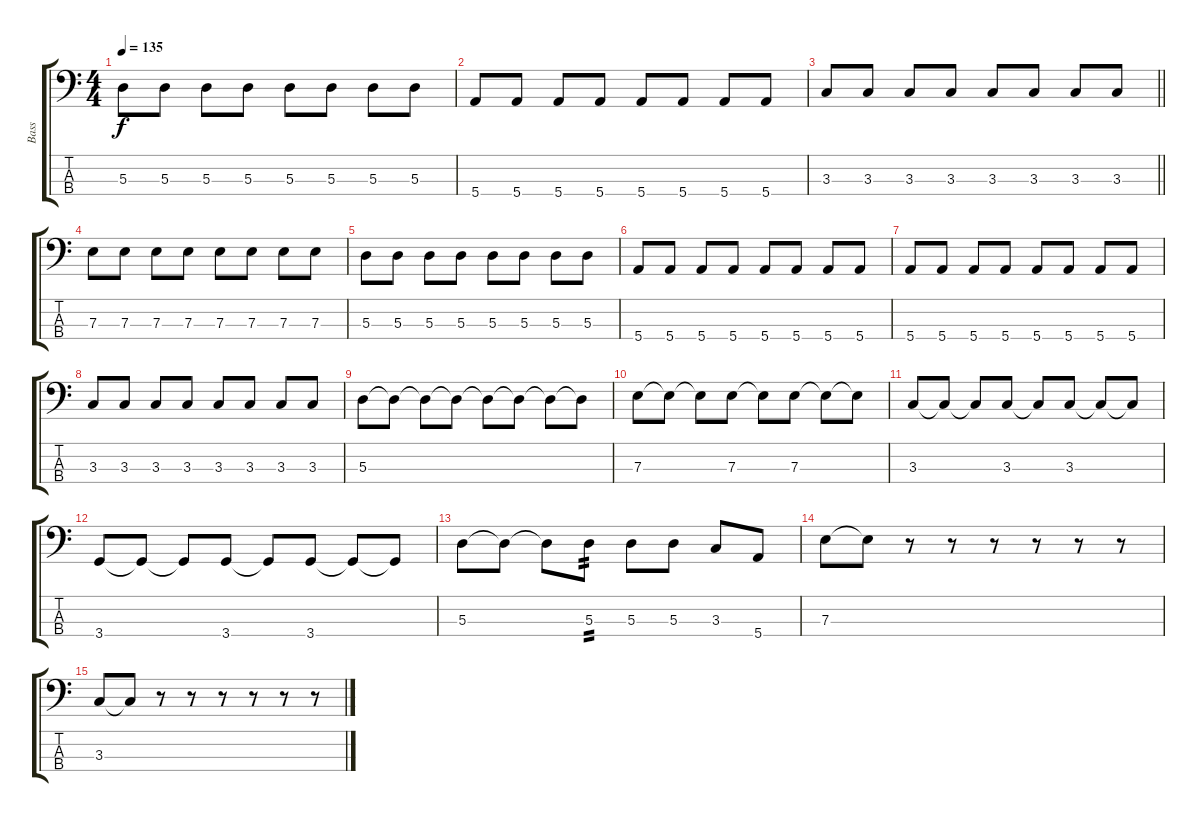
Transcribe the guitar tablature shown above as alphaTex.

\track ("Bass" "Bass") {instrument electricbassfinger}
\staff {score tabs}
\tuning (G2 D2 A1 E1) {hide}
\ts (4 4)
\tempo 135
\clef f4
\ks c
5.3.8{dy f} 5.3.8 5.3.8 5.3.8 5.3.8 5.3.8 5.3.8 5.3.8 |
5.4.8 5.4.8 5.4.8 5.4.8 5.4.8 5.4.8 5.4.8 5.4.8 |
\barLineRight lightlight
3.3.8 3.3.8 3.3.8 3.3.8 3.3.8 3.3.8 3.3.8 3.3.8 |
7.3.8 7.3.8 7.3.8 7.3.8 7.3.8 7.3.8 7.3.8 7.3.8 |
5.3.8 5.3.8 5.3.8 5.3.8 5.3.8 5.3.8 5.3.8 5.3.8 |
5.4.8 5.4.8 5.4.8 5.4.8 5.4.8 5.4.8 5.4.8 5.4.8 |
5.4.8 5.4.8 5.4.8 5.4.8 5.4.8 5.4.8 5.4.8 5.4.8 |
3.3.8 3.3.8 3.3.8 3.3.8 3.3.8 3.3.8 3.3.8 3.3.8 |
5.3.8 5.3{t}.8 5.3{t}.8 5.3{t}.8 5.3{t}.8 5.3{t}.8 5.3{t}.8 5.3{t}.8 |
7.3.8 7.3{t}.8 7.3{t}.8 7.3.8 7.3{t}.8 7.3.8 7.3{t}.8 7.3{t}.8 |
3.3.8 3.3{t}.8 3.3{t}.8 3.3.8 3.3{t}.8 3.3.8 3.3{t}.8 3.3{t}.8 |
3.4.8 3.4{t}.8 3.4{t}.8 3.4.8 3.4{t}.8 3.4.8 3.4{t}.8 3.4{t}.8 |
5.3.8 5.3{t}.8 5.3{t}.8 5.3.8{tp 2} 5.3.8 5.3.8 3.3.8 5.4.8 |
7.3.8 7.3{t}.8 r.8 r.8 r.8 r.8 r.8 r.8 |
3.3.8 3.3{t}.8 r.8 r.8 r.8 r.8 r.8 r.8
